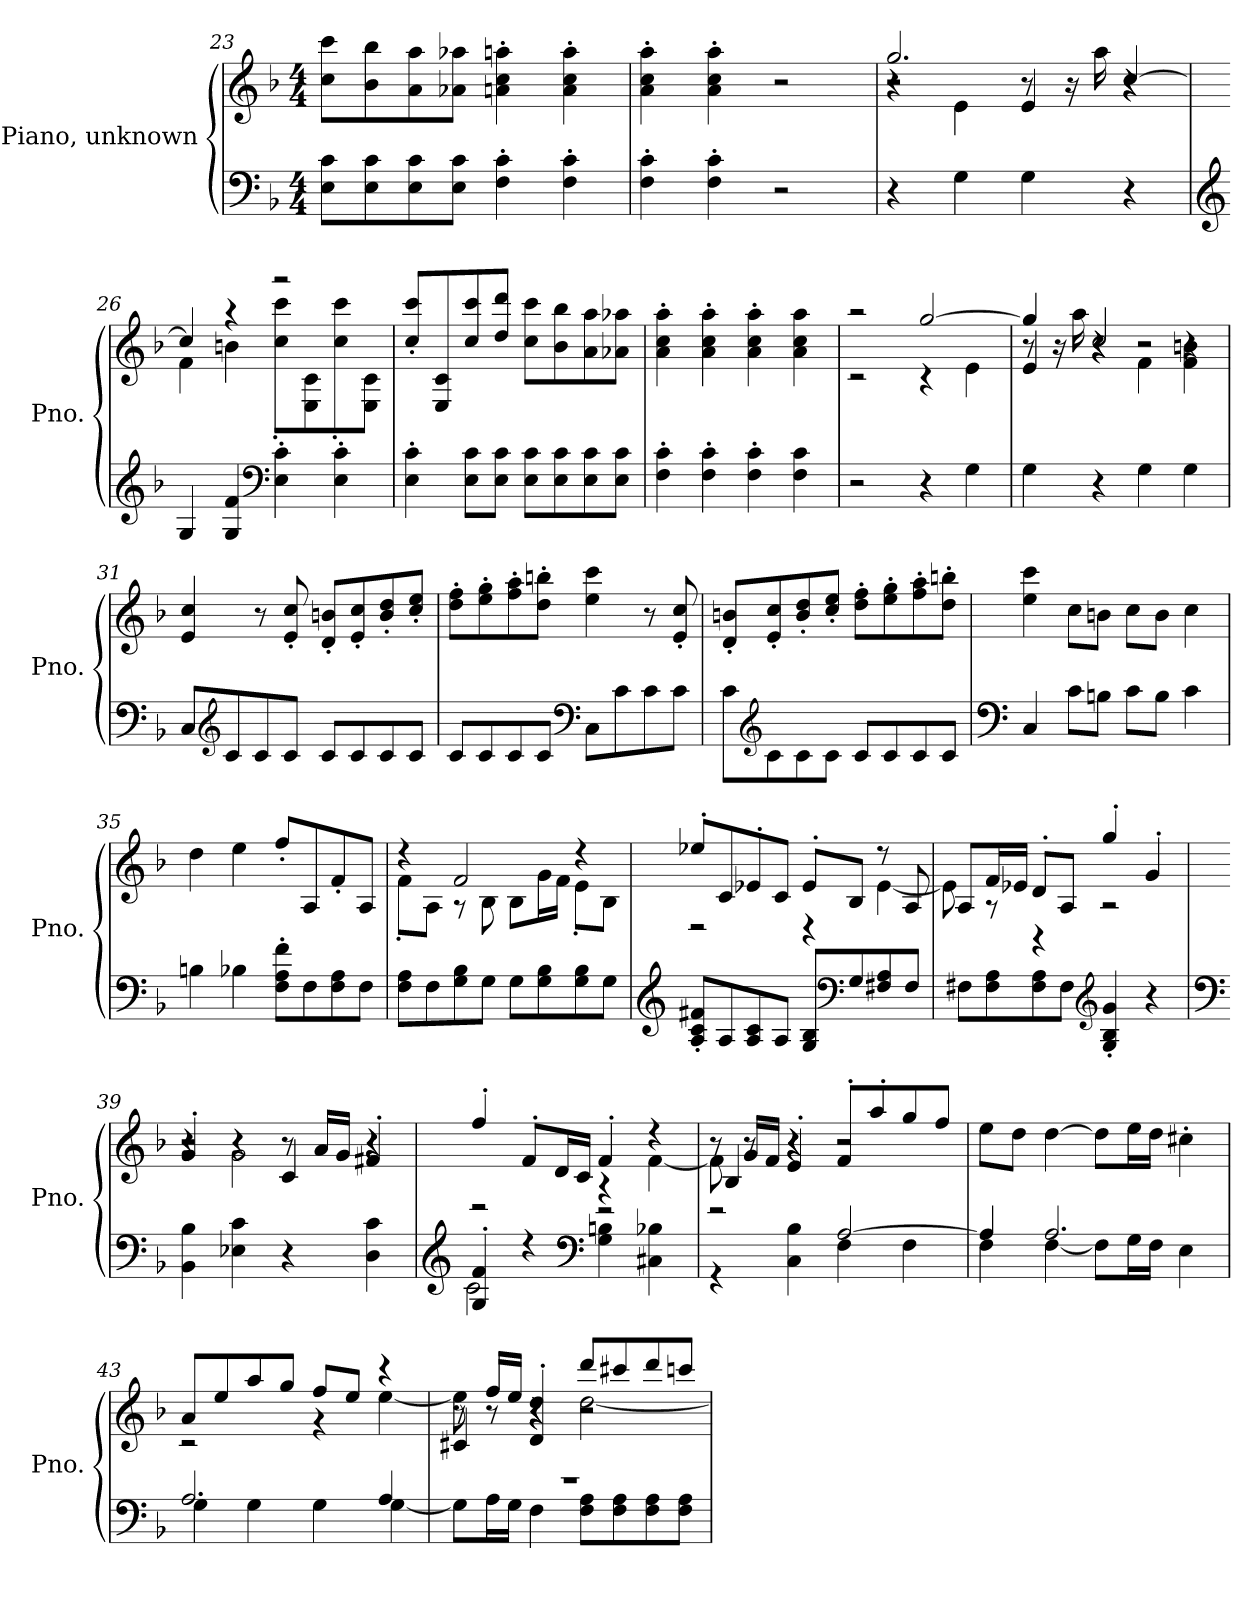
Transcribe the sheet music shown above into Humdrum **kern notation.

**kern	**kern
*part1	*part1
*staff2	*staff1
*I"Piano, unknown	*
*I'Pno.	*
*clefF4	*clefG2
*k[b-]	*k[b-]
*M4/4	*M4/4
=23	=23
8E\ 8c\L	8cc\ 8ccc\L
8E\ 8c\	8b-\ 8bb-\
8E\ 8c\	8a\ 8aa\
8E\ 8c\J	8a-X\ 8aa-X\J
4F\' 4c\'	4an\' 4cc\' 4aan\'
4F\' 4c\'	4a\' 4cc\' 4aa\'
=24	=24
4F\' 4c\'	4a\' 4cc\' 4aa\'
4F\' 4c\'	4a\' 4cc\' 4aa\'
2r	2r
!!LO:PB:g=z
=25	=25
*	*^
*	*	*^
4r	2.gg/	4r	2r
4G\	.	4e\	.
4G\	.	8r	4e/
.	.	16r	.
.	.	16aa\	.
4r	[4cc/	4r	4r
*	*v	*v	*v
=26	=26
*clefG2	*
*	*^
4G/	4cc/]	4f\
4G/ 4f/	4r	4bn\
*clefF4	*	*
4E\' 4c\'	2r	8cc\' 8ccc\'L
.	.	8E\ 8c\
4E\' 4c\'	.	8cc\' 8ccc\'
.	.	8E\ 8c\J
*	*v	*v
=27	=27
4E\' 4c\'	8cc/' 8ccc/'L
.	8E/ 8c/
8E\ 8c\L	8cc/ 8ccc/
8E\ 8c\J	8dd/ 8ddd/J
8E\ 8c\L	8cc\ 8ccc\L
8E\ 8c\	8b-\ 8bb-\
8E\ 8c\	8a\ 8aa\
8E\ 8c\J	8a-X\ 8aa-X\J
=28	=28
4F\' 4c\'	4a\' 4cc\' 4aa\'
4F\' 4c\'	4a\' 4cc\' 4aa\'
4F\' 4c\'	4a\' 4cc\' 4aa\'
4F\ 4c\	4a\ 4cc\ 4aa\
=29	=29
*	*^
2r	2r	2r
4r	[2gg/	4r
4G\	.	4e\
!!LO:LB:g=z
=30	=30	=30
*	*	*^
4G\	4gg/]	8r	4e/
.	.	16r	.
.	.	16aa\	.
4r	2cc/	4r	4r
4G\	.	4f\	2r
4G\	4r	4f\ 4bn\	.
*	*v	*v	*v
=31	=31
8C/L	4e/ 4cc/
*clefG2	*
8c/	.
8c/	8r
8c/J	8e/' 8cc/'
8c/L	8d/' 8bn/'L
8c/	8e/' 8cc/'
8c/	8b/' 8dd/'
8c/J	8cc/' 8ee/'J
=32	=32
8c/L	8dd\' 8ff\'L
8c/	8ee\' 8gg\'
8c/	8ff\' 8aa\'
8c/J	8dd\' 8bbn\'J
*clefF4	*
8C\L	4ee\ 4ccc\
8c\	.
8c\	8r
8c\J	8e/' 8cc/'
!!LO:LB:g=z
=33	=33
8c\L	8d/' 8bn/'L
*clefG2	*
8c\	8e/' 8cc/'
8c\	8b/' 8dd/'
8c\J	8cc/' 8ee/'J
8c/L	8dd\' 8ff\'L
8c/	8ee\' 8gg\'
8c/	8ff\' 8aa\'
8c/J	8dd\' 8bbn\'J
=34	=34
*clefF4	*
4C/	4ee\ 4ccc\
8c\L	8cc\L
8Bn\J	8bn\J
8c\L	8cc\L
8B\J	8b\J
4c\	4cc\
=35	=35
4Bn\	4dd\
4B-X\	4ee\
8F\' 8A\' 8f\'L	8ff'/L
8F\	8A/
8F\ 8A\	8f'/
8F\J	8A/J
=36	=36
*	*^
8F\ 8A\L	4r	8f'\L
8F\	.	8A\J
8G\ 8B-\	2f/	8r
8G\J	.	8B-\
8G\L	.	8B-\L
8G\ 8B-\	.	16g\L
.	.	16f\JJ
8G\ 8B-\	4r	8e'\L
8G\J	.	8B-\J
!!LO:LB:g=z	!!
=37	=37	=37
*clefG2	*	*
8A/' 8c/' 8f#X/'L	8ee-X'/L	2r
8A/	8c/	.
8A/ 8c/	8e-X'/	.
8A/J	8c/J	.
8G/ 8B-/L	8e-'/L	4r
*clefF4	*	*
8G/	8B-/J	.
8F#X/ 8A/	8r	[4e-\
8F#/J	8A/	.
=38	=38	=38
8F#X\L	8A/L	8e-\]
8F#\ 8A\	16f/L	8r
.	16e-X/JJ	.
8F#\ 8A\	8d'/L	4r
8F#\J	8A/J	.
*clefG2	*	*
4G/' 4B-/' 4g/'	4gg'/	2r
4r	4g'/	.
*	*v	*v
=39	=39
*clefF4	*
*	*^
*	*	*^
4BB-\ 4B-\	4g'/	4r	2r
4E-X\ 4c\	4r	2g\	.
4r	8r	.	4c/
.	16a/LL	.	.
.	16g/JJ	.	.
4D\ 4c\	4f#X'/	4r	4r
*	*v	*v	*v
!!LO:LB:g=z
=40	=40
*clefG2	*
*^	*^
4G/' 4f/'	2c\	4ff'/	2r
4r	.	8f'/L	.
.	.	16d/L	.
.	.	16c/JJ	.
*clefF4	*	*	*
2r	4G\ 4Bn\	4f'/	4r
.	4C#X\ 4B-X\	4r	[4f\
=41	=41	=41	=41
*	*	*	*^
2r	4r	8r	8f\]	4B-/
.	.	16g/LL	8r	.
.	.	16f/JJ	.	.
.	4C\ 4B-\	4e'/	4r	4r
[2A/	4F\	8f'/L	2r	2r
.	.	8aa'/	.	.
.	4F\	8gg/	.	.
.	.	8ff/J	.	.
*	*	*v	*v	*v
=42	=42	=42
4A/]	4F\	8ee\L
.	.	8dd\J
2.A/	[4F\	[4dd\
.	8F\L]	8dd\L]
.	16G\L	16ee\L
.	16F\JJ	16dd\JJ
.	4E\	4cc#X'\
=43	=43	=43
*	*	*^
2.A/	4G\	8a/L	2r
.	.	8ee/	.
.	4G\	8aa/	.
.	.	8gg/J	.
.	4G\	8ff/L	4r
.	.	8ee/J	.
4A/	[4G\	4r	[4ee\
!!LO:LB:g=z
=44	=44	=44	=44
*	*	*	*^
1r	8G\L]	8r	8ee\]	4c#X/
.	16A\L	16ff/LL	8r	.
.	16G\JJ	16ee/JJ	.	.
.	4F\	4d/' 4dd/'	4r	4r
.	8F\ 8A\L	8ddd/L	[2dd\	2r
.	8F\ 8A\	8ccc#X/	.	.
.	8F\ 8A\	8ddd/	.	.
.	8F\ 8A\J	8cccn/J	.	.
*v	*v	*	*	*
*	*v	*v	*v
=	=
*-	*-
